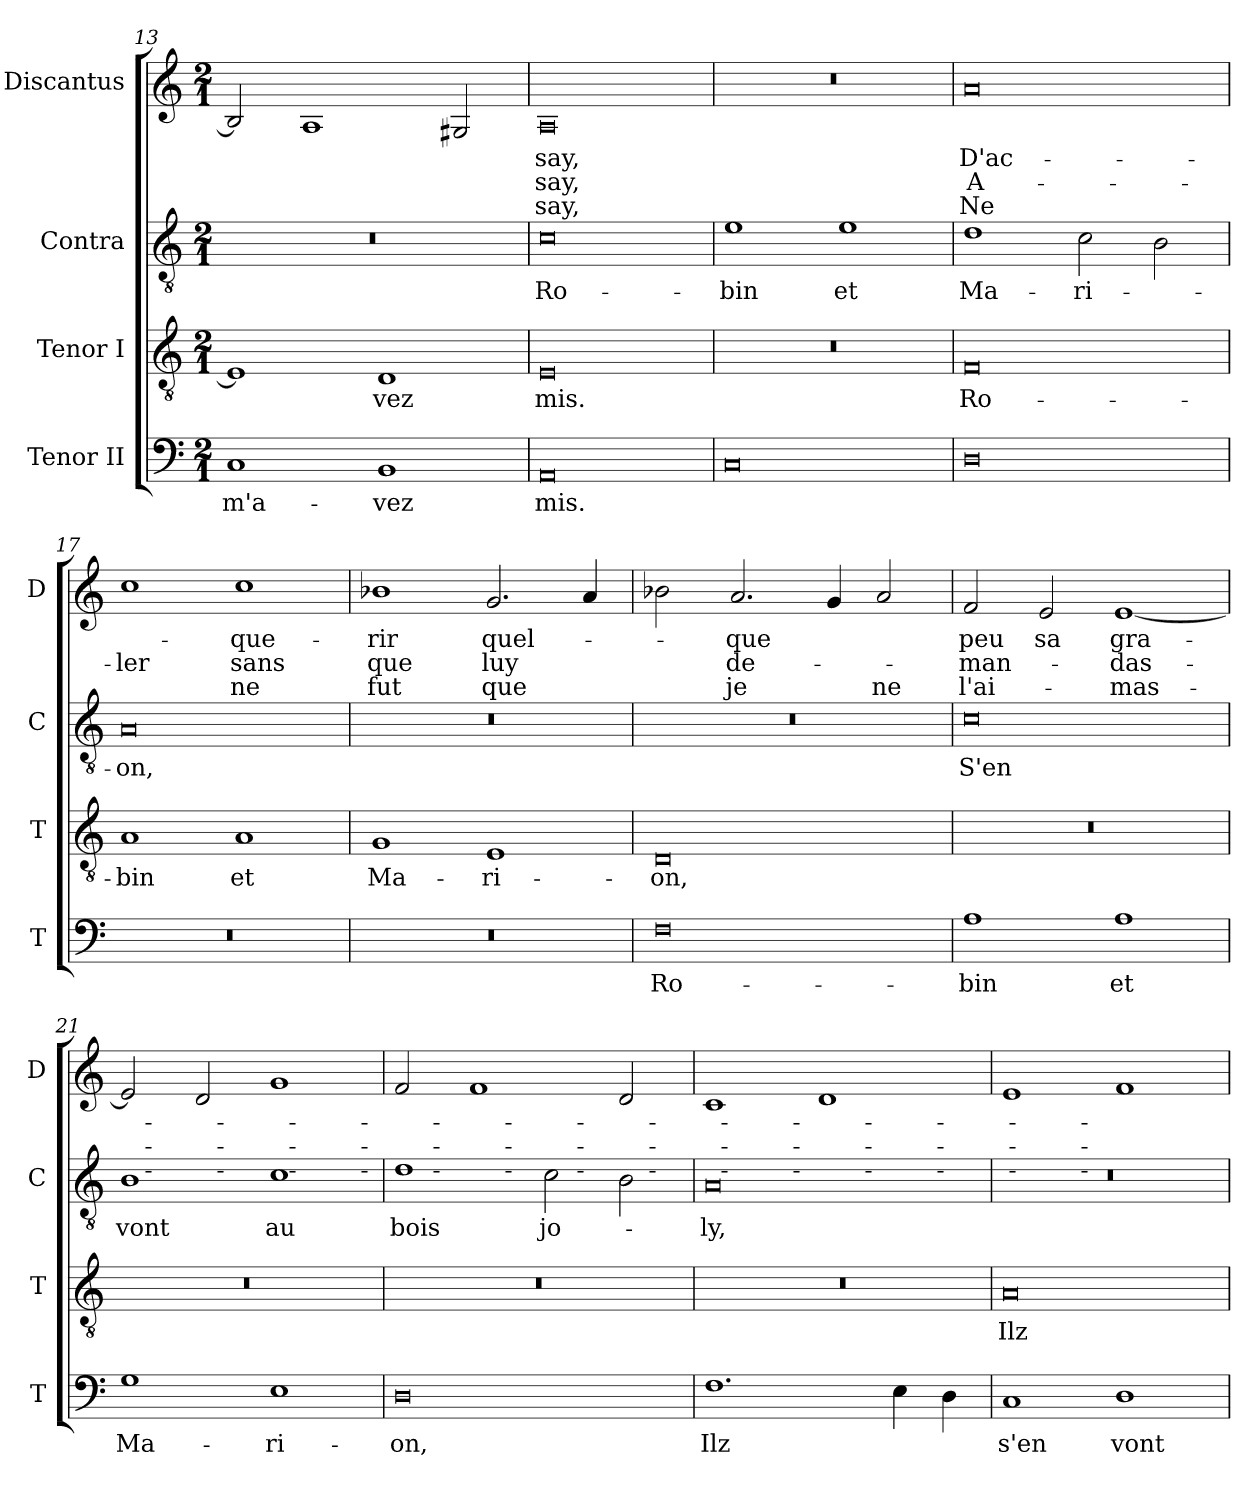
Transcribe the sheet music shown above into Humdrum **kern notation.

**kern	**text	**kern	**text	**kern	**text	**kern	**text	**text	**text
*part4	*part4	*part3	*part3	*part2	*part2	*part1	*part1	*part1	*part1
*staff4	*staff4	*staff3	*staff3	*staff2	*staff2	*staff1	*staff1	*staff1	*staff1
*I"Tenor II	*	*I"Tenor I	*	*I"Contra	*	*I"Discantus	*	*	*
*I'T	*	*I'T	*	*I'C	*	*I'D	*	*	*
*clefF4	*	*clefGv2	*	*clefGv2	*	*clefG2	*	*	*
*k[]	*	*k[]	*	*k[]	*	*k[]	*	*	*
*M2/1	*	*M2/1	*	*M2/1	*	*M2/1	*	*	*
=13	=13	=13	=13	=13	=13	=13	=13	=13	=13
1C	m'a-	1E]	.	0r	.	2B]	.	.	.
.	.	.	.	.	.	1A	.	.	.
1BB	-vez	1D	-vez	.	.	.	.	.	.
.	.	.	.	.	.	2G#X	.	.	.
=14	=14	=14	=14	=14	=14	=14	=14	=14	=14
0AA	mis.	0E	mis.	0c	Ro-	0A	-say,	-say,	-say,
=15	=15	=15	=15	=15	=15	=15	=15	=15	=15
0C	.	0r	.	1e	-bin	0r	.	.	.
.	.	.	.	1e	et	.	.	.	.
=16	=16	=16	=16	=16	=16	=16	=16	=16	=16
0D	.	0F	Ro-	1d	Ma-	0a	D'ac-	A-	Ne
.	.	.	.	2c	-ri-	.	.	.	.
.	.	.	.	2B	.	.	.	.	.
=17	=17	=17	=17	=17	=17	=17	=17	=17	=17
0r	.	1A	-bin	0A	-on,	1cc	.	-ler	.
.	.	1A	et	.	.	1cc	-que-	sans	ne
=18	=18	=18	=18	=18	=18	=18	=18	=18	=18
0r	.	1G	Ma-	0r	.	1b-X	-rir	que	fut
.	.	1E	-ri-	.	.	2.g	quel-	luy	que
.	.	.	.	.	.	4a	.	.	.
=19	=19	=19	=19	=19	=19	=19	=19	=19	=19
0F	Ro-	0D	-on,	0r	.	2b-X	.	.	.
.	.	.	.	.	.	2.a	-que	de-	je
.	.	.	.	.	.	4g	.	.	.
.	.	.	.	.	.	2a	.	.	ne
=20	=20	=20	=20	=20	=20	=20	=20	=20	=20
1A	-bin	0r	.	0c	S'en	2f	peu	-man-	l'ai-
.	.	.	.	.	.	2e	sa	.	.
1A	et	.	.	.	.	[1e	gra-	-das-	-mas-
=21	=21	=21	=21	=21	=21	=21	=21	=21	=21
1G	Ma-	0r	.	1B	vont	2e]	.	.	.
.	.	.	.	.	.	2d	.	.	.
1E	-ri-	.	.	1c	au	1g	.	.	.
=22	=22	=22	=22	=22	=22	=22	=22	=22	=22
0D	-on,	0r	.	1d	bois	2f	.	.	.
.	.	.	.	.	.	1f	.	.	.
.	.	.	.	2c	jo-	.	.	.	.
.	.	.	.	2B	.	2d	.	.	.
=23	=23	=23	=23	=23	=23	=23	=23	=23	=23
1.F	Ilz	0r	.	0A	-ly,	1c	.	.	.
.	.	.	.	.	.	1d	.	.	.
4E	.	.	.	.	.	.	.	.	.
4D	.	.	.	.	.	.	.	.	.
=24	=24	=24	=24	=24	=24	=24	=24	=24	=24
1C	s'en	0A	Ilz	0r	.	1e	.	.	.
1D	vont	.	.	.	.	1f	.	.	.
=	=	=	=	=	=	=	=	=	=
*-	*-	*-	*-	*-	*-	*-	*-	*-	*-
